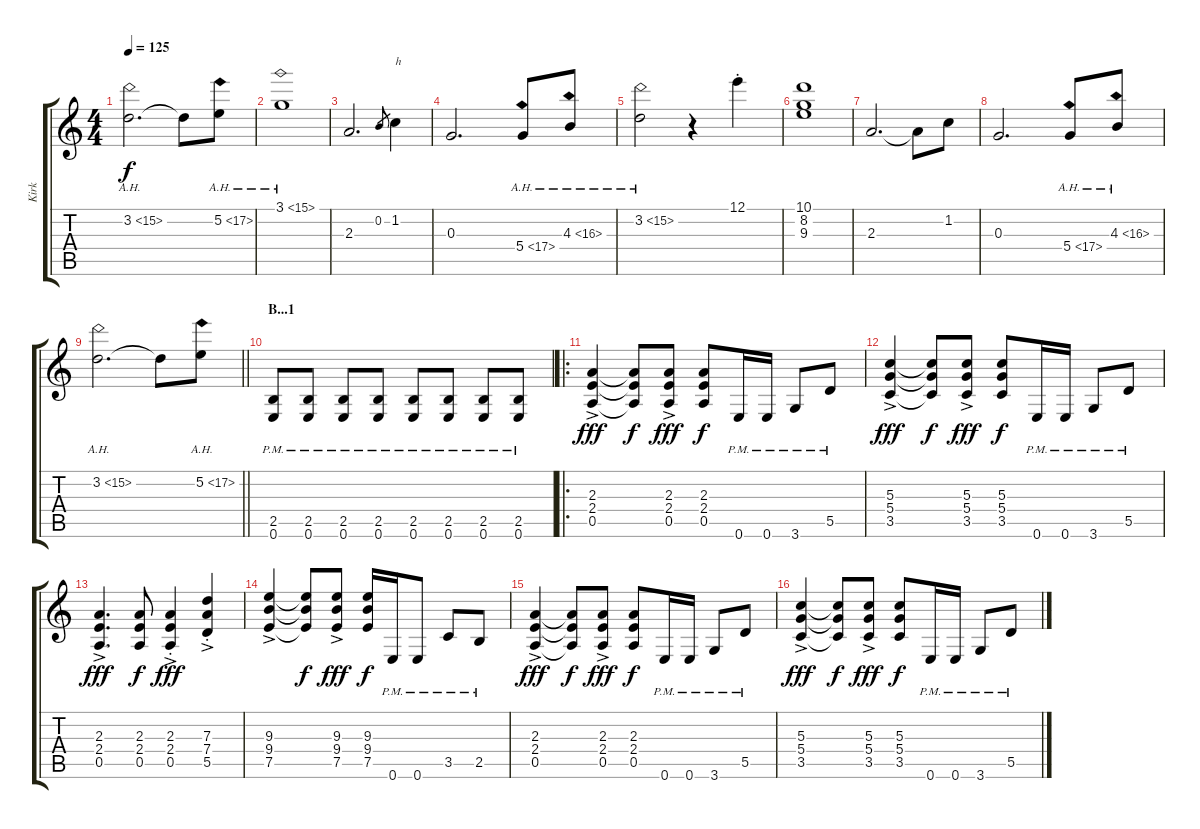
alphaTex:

\track ("Kirk" "Kirk") {instrument distortionguitar}
\staff {score tabs}
\tuning (E4 B3 G3 D3 A2 E2) {hide}
\ts (4 4)
\tempo 125
\clef g2
\ks aminor
3.2{ah 12}.2{d dy f} 3.2{t}.8 5.2{ah 12}.8 |
3.1{ah 12}.1 |
2.3.2{d} 0.2.8{gr} 1.2.4{txt "h"} |
0.3.2{d} 5.4{ah 12}.8 4.3{ah 12}.8 |
3.2{ah 12}.2 r.4 12.1{st}.4 |
(10.1 8.2 9.3).1 |
2.3.2{d} 2.3{t}.8 1.2.8 |
0.3.2{d} 5.4{ah 12}.8 4.3{ah 12}.8 |
\barLineRight lightlight
3.2{ah 12}.2{d} 3.2{t}.8 5.2{ah 12}.8 |
\section ("" "B...1")
(2.5{pm} 0.6{pm}).8{instrument distortionguitar} (2.5{pm} 0.6{pm}).8 (2.5{pm} 0.6{pm}).8 (2.5{pm} 0.6{pm}).8 (2.5{pm} 0.6{pm}).8 (2.5{pm} 0.6{pm}).8 (2.5{pm} 0.6{pm}).8 (2.5{pm} 0.6{pm}).8 |
\ro
(2.3{ac} 2.4{ac} 0.5{ac}).4{dy fff instrument distortionguitar} (2.3{t} 2.4{t} 0.5{t}).8{dy f} (2.3{ac} 2.4{ac} 0.5{ac}).8{dy fff} (2.3 2.4 0.5).8{dy f} 0.6{pm}.16 0.6{pm}.16 3.6{pm}.8 5.5{pm}.8 |
(5.3{ac} 5.4{ac} 3.5{ac}).4{dy fff instrument distortionguitar} (5.3{t} 5.4{t} 3.5{t}).8{dy f} (5.3{ac} 5.4{ac} 3.5{ac}).8{dy fff} (5.3 5.4 3.5).8{dy f} 0.6{pm}.16 0.6{pm}.16 3.6{pm}.8 5.5{pm}.8 |
(2.3{ac} 2.4{ac} 0.5{ac}).4{d dy fff instrument distortionguitar} (2.3 2.4 0.5).8{dy f} (2.3{ac st} 2.4{ac st} 0.5{ac st}).4{dy fff} (7.3{ac st} 7.4{ac st} 5.5{ac st}).4 |
(9.3{ac} 9.4{ac} 7.5{ac}).4 (9.3{t} 9.4{t} 7.5{t}).8{dy f} (9.3{ac} 9.4{ac} 7.5{ac}).8{dy fff} (9.3 9.4 7.5).16{dy f} 0.6{pm}.16 0.6{pm}.8 3.5{pm}.8 2.5{pm}.8 |
(2.3{ac} 2.4{ac} 0.5{ac}).4{dy fff instrument distortionguitar} (2.3{t} 2.4{t} 0.5{t}).8{dy f} (2.3{ac} 2.4{ac} 0.5{ac}).8{dy fff} (2.3 2.4 0.5).8{dy f} 0.6{pm}.16 0.6{pm}.16 3.6{pm}.8 5.5{pm}.8 |
(5.3{ac} 5.4{ac} 3.5{ac}).4{dy fff instrument distortionguitar} (5.3{t} 5.4{t} 3.5{t}).8{dy f} (5.3{ac} 5.4{ac} 3.5{ac}).8{dy fff} (5.3 5.4 3.5).8{dy f} 0.6{pm}.16 0.6{pm}.16 3.6{pm}.8 5.5{pm}.8
